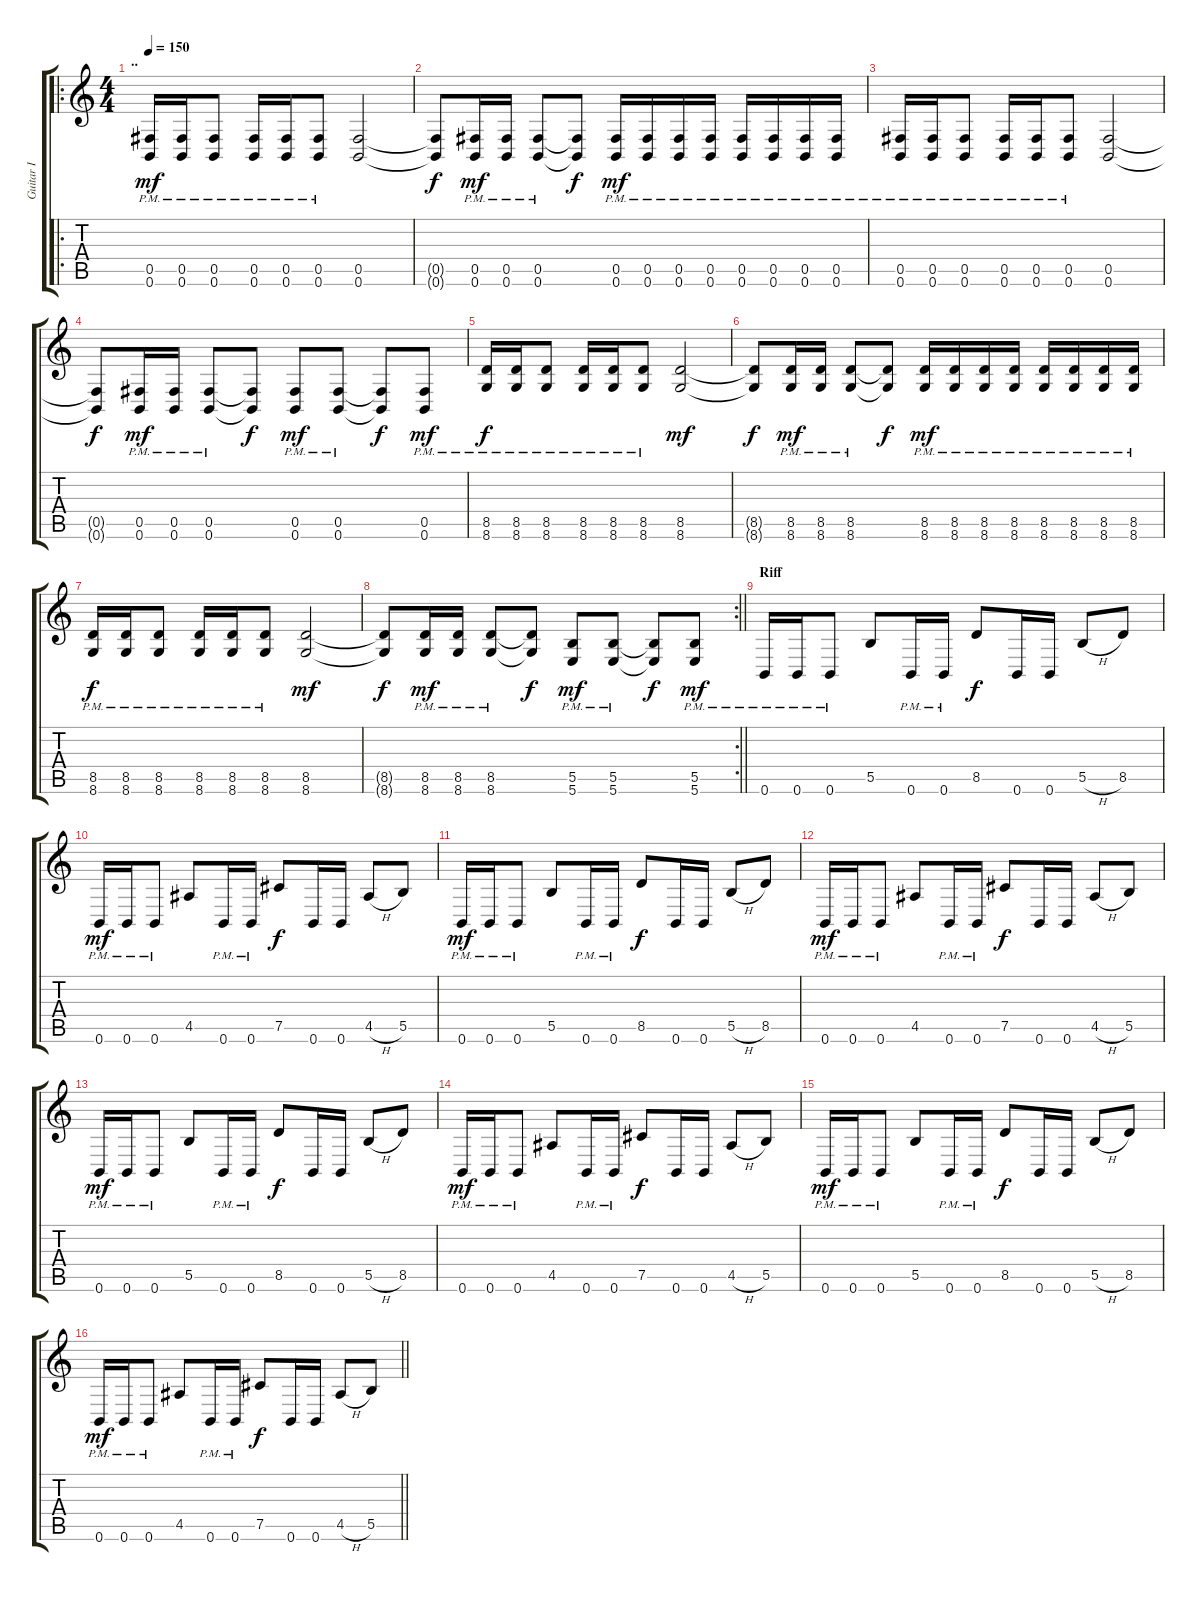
\track ("Guitar I" "Guitar I") {instrument distortionguitar}
\staff {score tabs}
\tuning (Db4 Ab3 E3 B2 Gb2 B1) {hide}
\ro
\ts (4 4)
\section ("" "..")
\tempo 150
\clef g2
\ks c
(0.5{pm} 0.6{pm}).16{dy mf} (0.5{pm} 0.6{pm}).16 (0.5{pm} 0.6{pm}).8 (0.5{pm} 0.6{pm}).16 (0.5{pm} 0.6{pm}).16 (0.5{pm} 0.6{pm}).8 (0.5 0.6).2 |
(0.5{t} 0.6{t}).8{dy f} (0.5{pm} 0.6{pm}).16{dy mf} (0.5{pm} 0.6{pm}).16 (0.5{pm} 0.6{pm}).8 (0.5{t} 0.6{t}).8{dy f} (0.5{pm} 0.6{pm}).16{dy mf} (0.5{pm} 0.6{pm}).16 (0.5{pm} 0.6{pm}).16 (0.5{pm} 0.6{pm}).16 (0.5{pm} 0.6{pm}).16 (0.5{pm} 0.6{pm}).16 (0.5{pm} 0.6{pm}).16 (0.5{pm} 0.6{pm}).16 |
(0.5{pm} 0.6{pm}).16 (0.5{pm} 0.6{pm}).16 (0.5{pm} 0.6{pm}).8 (0.5{pm} 0.6{pm}).16 (0.5{pm} 0.6{pm}).16 (0.5{pm} 0.6{pm}).8 (0.5 0.6).2 |
(0.5{t} 0.6{t}).8{dy f} (0.5{pm} 0.6{pm}).16{dy mf} (0.5{pm} 0.6{pm}).16 (0.5{pm} 0.6{pm}).8 (0.5{t} 0.6{t}).8{dy f} (0.5{pm} 0.6{pm}).8{dy mf} (0.5{pm} 0.6{pm}).8 (0.5{t} 0.6{t}).8{dy f} (0.5{pm} 0.6{pm}).8{dy mf} |
(8.5{pm} 8.6{pm}).16{dy f} (8.5{pm} 8.6{pm}).16 (8.5{pm} 8.6{pm}).8 (8.5{pm} 8.6{pm}).16 (8.5{pm} 8.6{pm}).16 (8.5{pm} 8.6{pm}).8 (8.5 8.6).2{dy mf} |
(8.5{t} 8.6{t}).8{dy f} (8.5{pm} 8.6{pm}).16{dy mf} (8.5{pm} 8.6{pm}).16 (8.5{pm} 8.6{pm}).8 (8.5{t} 8.6{t}).8{dy f} (8.5{pm} 8.6{pm}).16{dy mf} (8.5{pm} 8.6{pm}).16 (8.5{pm} 8.6{pm}).16 (8.5{pm} 8.6{pm}).16 (8.5{pm} 8.6{pm}).16 (8.5{pm} 8.6{pm}).16 (8.5{pm} 8.6{pm}).16 (8.5{pm} 8.6{pm}).16 |
(8.5{pm} 8.6{pm}).16{dy f} (8.5{pm} 8.6{pm}).16 (8.5{pm} 8.6{pm}).8 (8.5{pm} 8.6{pm}).16 (8.5{pm} 8.6{pm}).16 (8.5{pm} 8.6{pm}).8 (8.5 8.6).2{dy mf} |
\rc 2
\barLineRight lightlight
(8.5{t} 8.6{t}).8{dy f} (8.5{pm} 8.6{pm}).16{dy mf} (8.5{pm} 8.6{pm}).16 (8.5{pm} 8.6{pm}).8 (8.5{t} 8.6{t}).8{dy f} (5.5{pm} 5.6{pm}).8{dy mf} (5.5{pm} 5.6{pm}).8 (5.5{t} 5.6{t}).8{dy f} (5.5{pm} 5.6{pm}).8{dy mf} |
\section ("" "Riff")
0.6{pm}.16 0.6{pm}.16 0.6{pm}.8 5.5.8 0.6{pm}.16 0.6{pm}.16 8.5.8{dy f} 0.6.16 0.6.16 5.5{h}.8 8.5.8 |
0.6{pm}.16{dy mf} 0.6{pm}.16 0.6{pm}.8 4.5.8 0.6{pm}.16 0.6{pm}.16 7.5.8{dy f} 0.6.16 0.6.16 4.5{h}.8 5.5.8 |
0.6{pm}.16{dy mf} 0.6{pm}.16 0.6{pm}.8 5.5.8 0.6{pm}.16 0.6{pm}.16 8.5.8{dy f} 0.6.16 0.6.16 5.5{h}.8 8.5.8 |
0.6{pm}.16{dy mf} 0.6{pm}.16 0.6{pm}.8 4.5.8 0.6{pm}.16 0.6{pm}.16 7.5.8{dy f} 0.6.16 0.6.16 4.5{h}.8 5.5.8 |
0.6{pm}.16{dy mf} 0.6{pm}.16 0.6{pm}.8 5.5.8 0.6{pm}.16 0.6{pm}.16 8.5.8{dy f} 0.6.16 0.6.16 5.5{h}.8 8.5.8 |
0.6{pm}.16{dy mf} 0.6{pm}.16 0.6{pm}.8 4.5.8 0.6{pm}.16 0.6{pm}.16 7.5.8{dy f} 0.6.16 0.6.16 4.5{h}.8 5.5.8 |
0.6{pm}.16{dy mf} 0.6{pm}.16 0.6{pm}.8 5.5.8 0.6{pm}.16 0.6{pm}.16 8.5.8{dy f} 0.6.16 0.6.16 5.5{h}.8 8.5.8 |
\barLineRight lightlight
0.6{pm}.16{dy mf} 0.6{pm}.16 0.6{pm}.8 4.5.8 0.6{pm}.16 0.6{pm}.16 7.5.8{dy f} 0.6.16 0.6.16 4.5{h}.8 5.5.8
